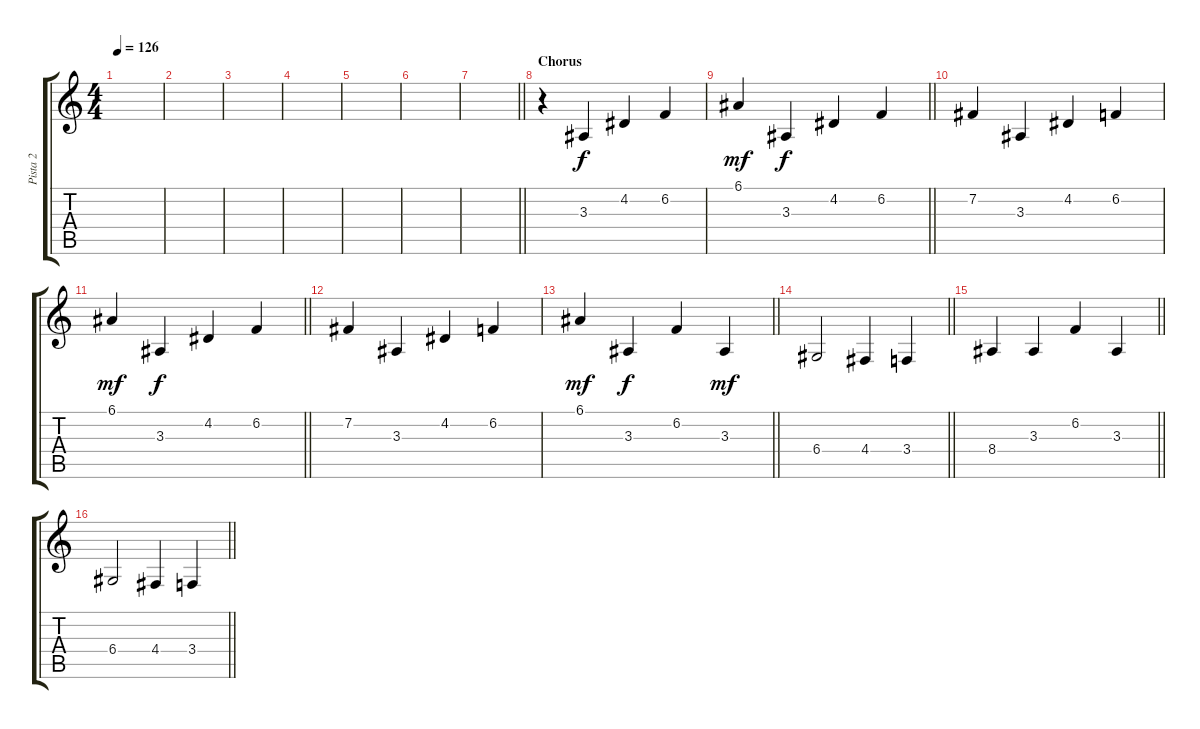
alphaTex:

\track ("Pista 2" "Pista 2") {instrument violin}
\staff {score tabs}
\tuning (E4 B3 G3 D3 A2 E2) {hide}
\ts (4 4)
\tempo 126
\clef g2
\ks c
|
|
|
|
|
|
\barLineRight lightlight
|
\section ("" "Chorus")
r.4 3.3.4 4.2.4 6.2.4 |
\barLineRight lightlight
6.1.4{dy mf} 3.3.4{dy f} 4.2.4 6.2.4 |
7.2.4 3.3.4 4.2.4 6.2.4 |
\barLineRight lightlight
6.1.4{dy mf} 3.3.4{dy f} 4.2.4 6.2.4 |
7.2.4 3.3.4 4.2.4 6.2.4 |
\barLineRight lightlight
6.1.4{dy mf} 3.3.4{dy f} 6.2.4 3.3.4{dy mf} |
\barLineRight lightlight
6.4.2 4.4.4 3.4.4 |
\barLineRight lightlight
8.4.4 3.3.4 6.2.4 3.3.4 |
\barLineRight lightlight
6.4.2 4.4.4 3.4.4
